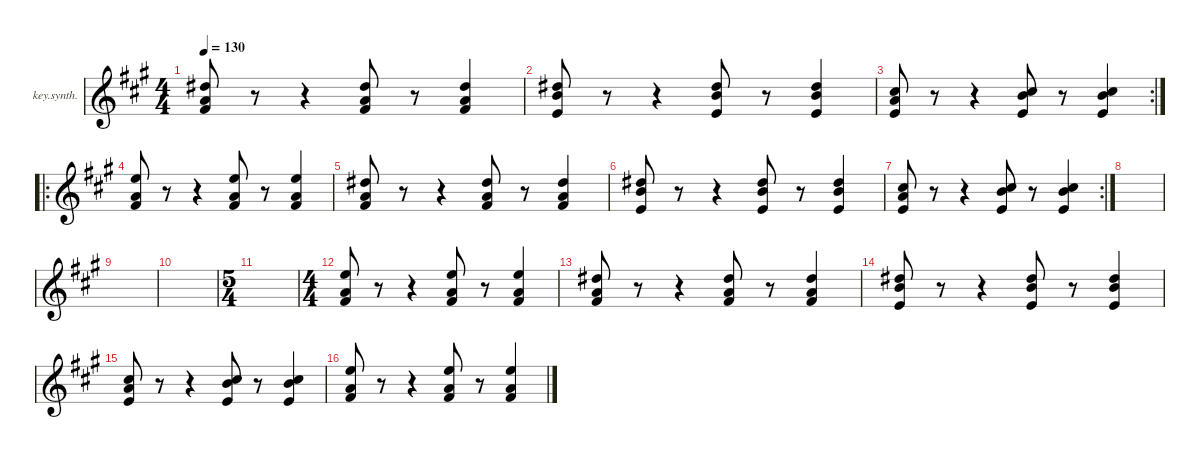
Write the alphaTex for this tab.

\defaultSystemsLayout 4
\hideDynamics
\bracketExtendMode nobrackets
\firstSystemTrackNameOrientation horizontal
\otherSystemsTrackNameOrientation horizontal
\track ("Key Synthesizer" "key.synth.") {instrument electricpiano2}
\staff {score}
\tuning (E4 B3 G3 D3 A2 E2)
\ts (4 4)
\tempo 130
\clef g2
\ks f#minor
(2.1{acc #} 10.2{acc forcenatural} 20.3{acc #}).8{dy mf beam Up} r.8{beam Up} r.4{beam Up} (2.1{acc #} 10.2{acc forcenatural} 20.3{acc #}).8{beam Up} r.8{beam Up} (2.1{acc #} 10.2{acc forcenatural} 20.3{acc #}).4{beam Up} |
(7.1{acc forcenatural} 20.3{acc #} 5.2{acc forcenatural}).8{beam Up} r.8{beam Up} r.4{beam Up} (7.1{acc forcenatural} 20.3{acc #} 14.4{acc forcenatural}).8{beam Up} r.8{beam Up} (7.1{acc forcenatural} 20.3{acc #} 14.4{acc forcenatural}).4{beam Up} |
\rc 2
(0.1{acc forcenatural} 10.2{acc forcenatural} 18.3{acc #}).8{beam Up} r.8{beam Up} r.4{beam Up} (0.1{acc forcenatural} 16.3{acc forcenatural} 14.2{acc #}).8{beam Up} r.8{beam Up} (0.1{acc forcenatural} 16.3{acc forcenatural} 14.2{acc #}).4{beam Up} |
\ro
(2.1{acc #} 10.2{acc forcenatural} 21.3{acc forcenatural}).8{beam Up} r.8{beam Up} r.4{beam Up} (2.1{acc #} 10.2{acc forcenatural} 21.3{acc forcenatural}).8{beam Up} r.8{beam Up} (2.1{acc #} 10.2{acc forcenatural} 21.3{acc forcenatural}).4{beam Up} |
(2.1{acc #} 10.2{acc forcenatural} 20.3{acc #}).8{beam Up} r.8{beam Up} r.4{beam Up} (2.1{acc #} 10.2{acc forcenatural} 20.3{acc #}).8{beam Up} r.8{beam Up} (2.1{acc #} 10.2{acc forcenatural} 20.3{acc #}).4{beam Up} |
(7.1{acc forcenatural} 20.3{acc #} 5.2{acc forcenatural}).8{beam Up} r.8{beam Up} r.4{beam Up} (7.1{acc forcenatural} 20.3{acc #} 14.4{acc forcenatural}).8{beam Up} r.8{beam Up} (7.1{acc forcenatural} 20.3{acc #} 14.4{acc forcenatural}).4{beam Up} |
\rc 2
(0.1{acc forcenatural} 10.2{acc forcenatural} 18.3{acc #}).8{beam Up} r.8{beam Up} r.4{beam Up} (0.1{acc forcenatural} 16.3{acc forcenatural} 14.2{acc #}).8{beam Up} r.8{beam Up} (0.1{acc forcenatural} 16.3{acc forcenatural} 14.2{acc #}).4{beam Up} |
|
|
|
\ts (5 4)
\beaming (8 6 4)
|
\ts (4 4)
\beaming (8 2 2 2 2)
(2.1{acc #} 10.2{acc forcenatural} 21.3{acc forcenatural}).8{beam Up} r.8{beam Up} r.4{beam Up} (2.1{acc #} 10.2{acc forcenatural} 21.3{acc forcenatural}).8{beam Up} r.8{beam Up} (2.1{acc #} 10.2{acc forcenatural} 21.3{acc forcenatural}).4{beam Up} |
(2.1{acc #} 10.2{acc forcenatural} 20.3{acc #}).8{beam Up} r.8{beam Up} r.4{beam Up} (2.1{acc #} 10.2{acc forcenatural} 20.3{acc #}).8{beam Up} r.8{beam Up} (2.1{acc #} 10.2{acc forcenatural} 20.3{acc #}).4{beam Up} |
(7.1{acc forcenatural} 20.3{acc #} 5.2{acc forcenatural}).8{beam Up} r.8{beam Up} r.4{beam Up} (7.1{acc forcenatural} 20.3{acc #} 14.4{acc forcenatural}).8{beam Up} r.8{beam Up} (7.1{acc forcenatural} 20.3{acc #} 14.4{acc forcenatural}).4{beam Up} |
(0.1{acc forcenatural} 10.2{acc forcenatural} 18.3{acc #}).8{beam Up} r.8{beam Up} r.4{beam Up} (0.1{acc forcenatural} 16.3{acc forcenatural} 14.2{acc #}).8{beam Up} r.8{beam Up} (0.1{acc forcenatural} 16.3{acc forcenatural} 14.2{acc #}).4{beam Up} |
(2.1{acc #} 10.2{acc forcenatural} 21.3{acc forcenatural}).8{beam Up} r.8{beam Up} r.4{beam Up} (2.1{acc #} 10.2{acc forcenatural} 21.3{acc forcenatural}).8{beam Up} r.8{beam Up} (2.1{acc #} 10.2{acc forcenatural} 21.3{acc forcenatural}).4{beam Up}
